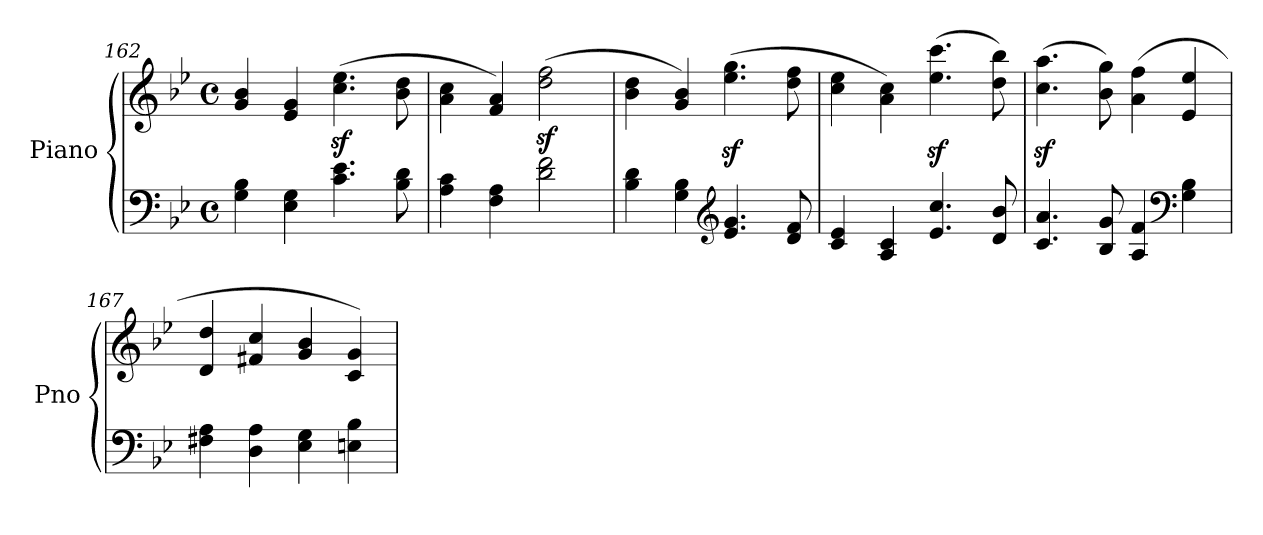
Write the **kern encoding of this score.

**kern	**kern	**dynam
*part1	*part1	*part1
*staff2	*staff1	*staff1/2
*I"Piano	*	*
*I'Pno	*	*
*clefF4	*clefG2	*
*k[b-e-]	*k[b-e-]	*
*M4/4	*M4/4	*
*met(c)	*met(c)	*
=162	=162	=162
4G\ 4B-\	4g/ 4b-/	.
4E-\ 4G\	4e-/ 4g/	.
4.c\ 4.e-\	(>4.cc\z< 4.ee-\z<	.
8B-\ 8d\	8b-\ 8dd\	.
=163	=163	=163
4A\ 4c\	4a\ 4cc\	.
4F\ 4A\	4f/ 4a/)	.
2d\ 2f\	(>2dd\z< 2ff\z<	.
=164	=164	=164
4B-\ 4d\	4b-\ 4dd\	.
4G\ 4B-\	4g/ 4b-/)	.
*clefG2	*	*
4.e-/ 4.g/	(>4.ee-\z< 4.gg\z<	.
8d/ 8f/	8dd\ 8ff\	.
!!LO:LB:g=z
=165	=165	=165
4c/ 4e-/	4cc\ 4ee-\	.
4A/ 4c/	4a\ 4cc\)	.
4.e-/ 4.cc/	(>4.ee-\z< 4.ccc\z<	.
8d/ 8b-/	8dd\ 8bb-\)	.
!!LO:LB:g=z
=166	=166	=166
4.c/ 4.a/	(>4.cc\z< 4.aa\z<	.
8B-/ 8g/	8b-\ 8gg\)	.
!	!	!LO:DY:b
4A/ 4f/	(>4a\ 4ff\	other-dynamics
*clefF4	*	*
4G\ 4B-\	4e-/ 4ee-/	.
!!LO:PB:g=z
=167	=167	=167
4F#X\ 4A\	4d/ 4dd/	.
4D\ 4A\	4f#X/ 4cc/	.
4E-\ 4G\	4g/ 4b-/	.
4En\ 4B-\	4c/ 4g/)	.
=	=	=
*-	*-	*-
